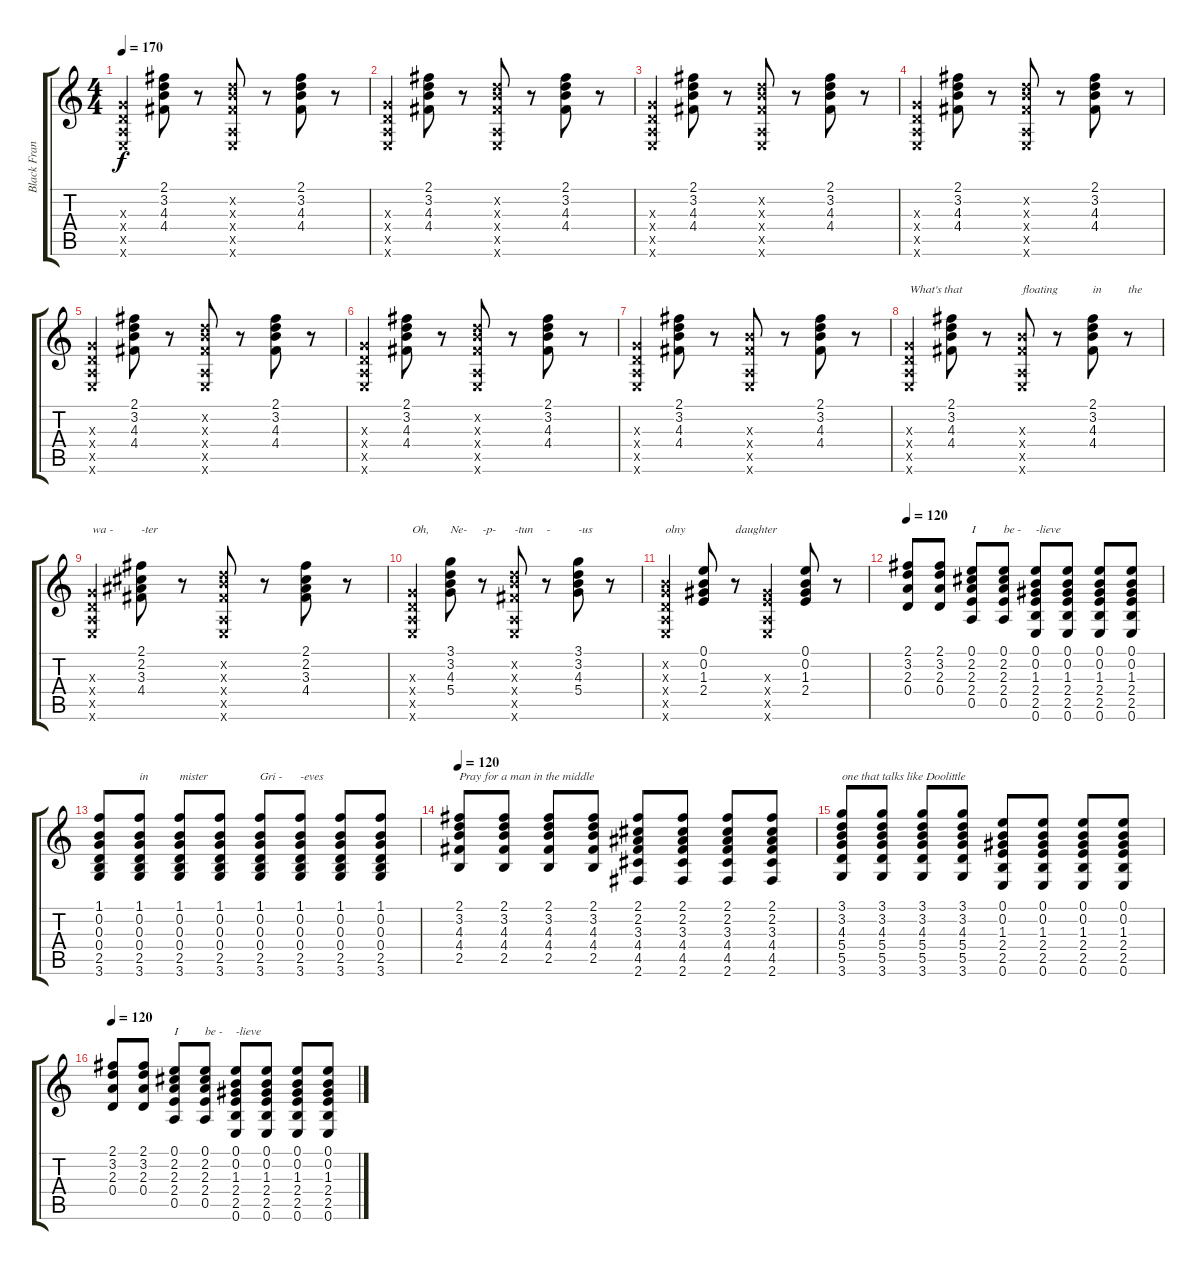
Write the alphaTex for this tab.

\track ("Black Francis (Rythm Guitar)" "Black Fran") {instrument acousticguitarsteel}
\staff {score tabs}
\tuning (E4 B3 G3 D3 A2 E2) {hide}
\ts (4 4)
\tempo 170
\clef g2
\ks c
(0.3{x} 0.4{x} 0.5{x} 0.6{x}).4{dy f} (2.1 3.2 4.3 4.4).8 r.8 (3.2{x} 4.3{x} 4.4{x} 0.5{x} 0.6{x}).8 r.8 (2.1 3.2 4.3 4.4).8 r.8 |
(0.3{x} 0.4{x} 0.5{x} 0.6{x}).4 (2.1 3.2 4.3 4.4).8 r.8 (3.2{x} 4.3{x} 4.4{x} 0.5{x} 0.6{x}).8 r.8 (2.1 3.2 4.3 4.4).8 r.8 |
(0.3{x} 0.4{x} 0.5{x} 0.6{x}).4 (2.1 3.2 4.3 4.4).8 r.8 (3.2{x} 4.3{x} 4.4{x} 0.5{x} 0.6{x}).8 r.8 (2.1 3.2 4.3 4.4).8 r.8 |
(0.3{x} 0.4{x} 0.5{x} 0.6{x}).4 (2.1 3.2 4.3 4.4).8 r.8 (3.2{x} 4.3{x} 4.4{x} 0.5{x} 0.6{x}).8 r.8 (2.1 3.2 4.3 4.4).8 r.8 |
(0.3{x} 0.4{x} 0.5{x} 0.6{x}).4 (2.1 3.2 4.3 4.4).8 r.8 (3.2{x} 4.3{x} 4.4{x} 0.5{x} 0.6{x}).8 r.8 (2.1 3.2 4.3 4.4).8 r.8 |
(0.3{x} 0.4{x} 0.5{x} 0.6{x}).4 (2.1 3.2 4.3 4.4).8 r.8 (3.2{x} 4.3{x} 4.4{x} 0.5{x} 0.6{x}).8 r.8 (2.1 3.2 4.3 4.4).8 r.8 |
(0.3{x} 0.4{x} 0.5{x} 0.6{x}).4 (2.1 3.2 4.3 4.4).8 r.8 (4.3{x} 4.4{x} 0.5{x} 0.6{x}).8 r.8 (2.1 3.2 4.3 4.4).8 r.8 |
(0.3{x} 0.4{x} 0.5{x} 0.6{x}).4{txt "What's that"} (2.1 3.2 4.3 4.4).8 r.8 (4.3{x} 4.4{x} 0.5{x} 0.6{x}).8{txt "floating"} r.8 (2.1 3.2 4.3 4.4).8{txt "in"} r.8{txt "the"} |
(0.3{x} 0.4{x} 0.5{x} 0.6{x}).4{txt "wa - "} (2.1 2.2 3.3 4.4).8{txt "-ter"} r.8 (3.2{x} 4.3{x} 4.4{x} 0.5{x} 0.6{x}).8 r.8 (2.1 2.2 3.3 4.4).8 r.8 |
(0.3{x} 0.4{x} 0.5{x} 0.6{x}).4{txt "Oh, "} (3.1 3.2 4.3 5.4).8{txt "Ne-"} r.8{txt "-p-"} (3.2{x} 4.3{x} 4.4{x} 0.5{x} 0.6{x}).8{txt "-tun"} r.8{txt "-"} (3.1 3.2 4.3 5.4).8{txt "-us"} r.8 |
(0.2{x} 0.3{x} 0.4{x} 0.5{x} 0.6{x}).4{txt "olny"} (0.1 0.2 1.3 2.4).8 r.8{txt "daughter"} (1.3{x} 2.4{x} 0.5{x} 0.6{x}).4 (0.1 0.2 1.3 2.4).8 r.8 |
\tempo 120
(2.1 3.2 2.3 0.4).8{instrument acousticguitarsteel} (2.1 3.2 2.3 0.4).8 (0.1 2.2 2.3 2.4 0.5).8{txt "I"} (0.1 2.2 2.3 2.4 0.5).8{txt "be - "} (0.1 0.2 1.3 2.4 2.5 0.6).8{txt "-lieve"} (0.1 0.2 1.3 2.4 2.5 0.6).8 (0.1 0.2 1.3 2.4 2.5 0.6).8 (0.1 0.2 1.3 2.4 2.5 0.6).8 |
(1.1 0.2 0.3 0.4 2.5 3.6).8 (1.1 0.2 0.3 0.4 2.5 3.6).8{txt "in"} (1.1 0.2 0.3 0.4 2.5 3.6).8{txt "mister"} (1.1 0.2 0.3 0.4 2.5 3.6).8 (1.1 0.2 0.3 0.4 2.5 3.6).8{txt "Gri - "} (1.1 0.2 0.3 0.4 2.5 3.6).8{txt "-eves"} (1.1 0.2 0.3 0.4 2.5 3.6).8 (1.1 0.2 0.3 0.4 2.5 3.6).8 |
\tempo 120
(2.1 3.2 4.3 4.4 2.5).8{txt "Pray for a man in the middle"} (2.1 3.2 4.3 4.4 2.5).8 (2.1 3.2 4.3 4.4 2.5).8 (2.1 3.2 4.3 4.4 2.5).8 (2.1 2.2 3.3 4.4 4.5 2.6).8 (2.1 2.2 3.3 4.4 4.5 2.6).8 (2.1 2.2 3.3 4.4 4.5 2.6).8 (2.1 2.2 3.3 4.4 4.5 2.6).8 |
(3.1 3.2 4.3 5.4 5.5 3.6).8{txt "one that talks like Doolittle"} (3.1 3.2 4.3 5.4 5.5 3.6).8 (3.1 3.2 4.3 5.4 5.5 3.6).8 (3.1 3.2 4.3 5.4 5.5 3.6).8 (0.1 0.2 1.3 2.4 2.5 0.6).8 (0.1 0.2 1.3 2.4 2.5 0.6).8 (0.1 0.2 1.3 2.4 2.5 0.6).8 (0.1 0.2 1.3 2.4 2.5 0.6).8 |
\tempo 120
(2.1 3.2 2.3 0.4).8 (2.1 3.2 2.3 0.4).8 (0.1 2.2 2.3 2.4 0.5).8{txt "I"} (0.1 2.2 2.3 2.4 0.5).8{txt "be - "} (0.1 0.2 1.3 2.4 2.5 0.6).8{txt "-lieve"} (0.1 0.2 1.3 2.4 2.5 0.6).8 (0.1 0.2 1.3 2.4 2.5 0.6).8 (0.1 0.2 1.3 2.4 2.5 0.6).8
